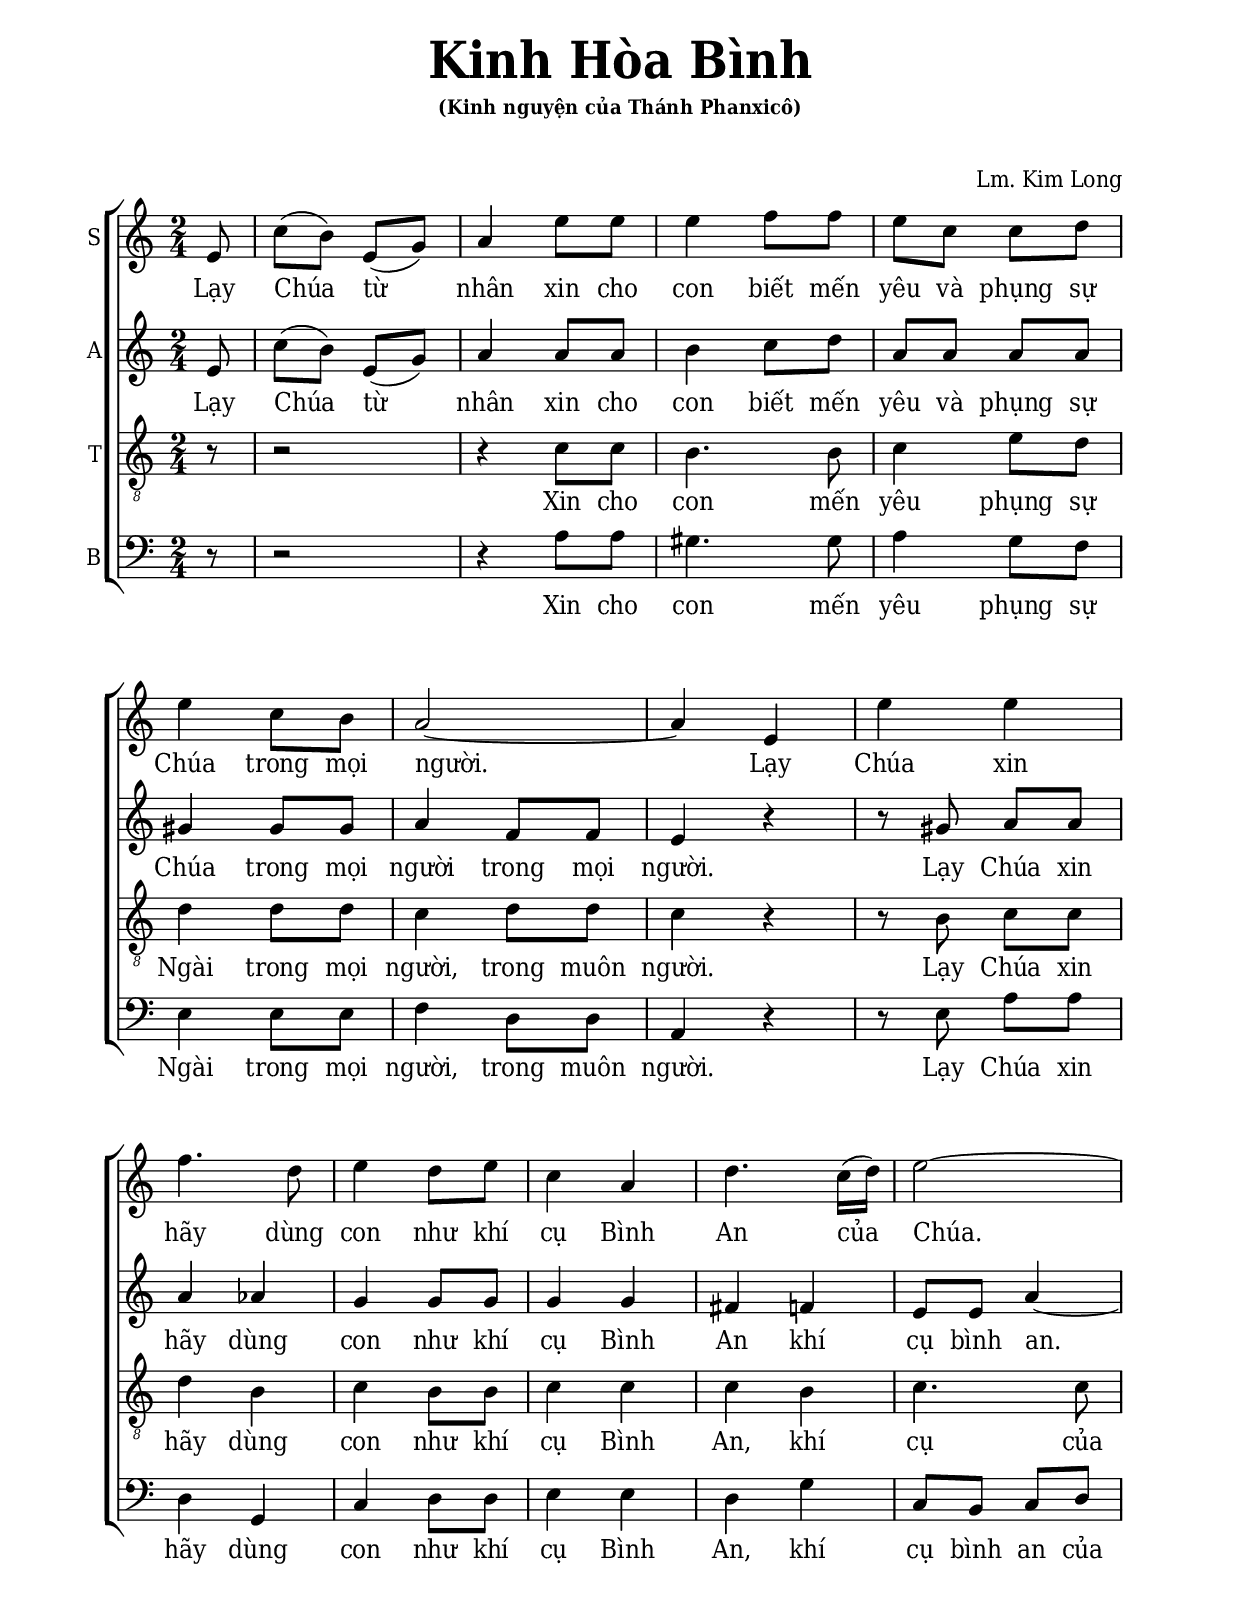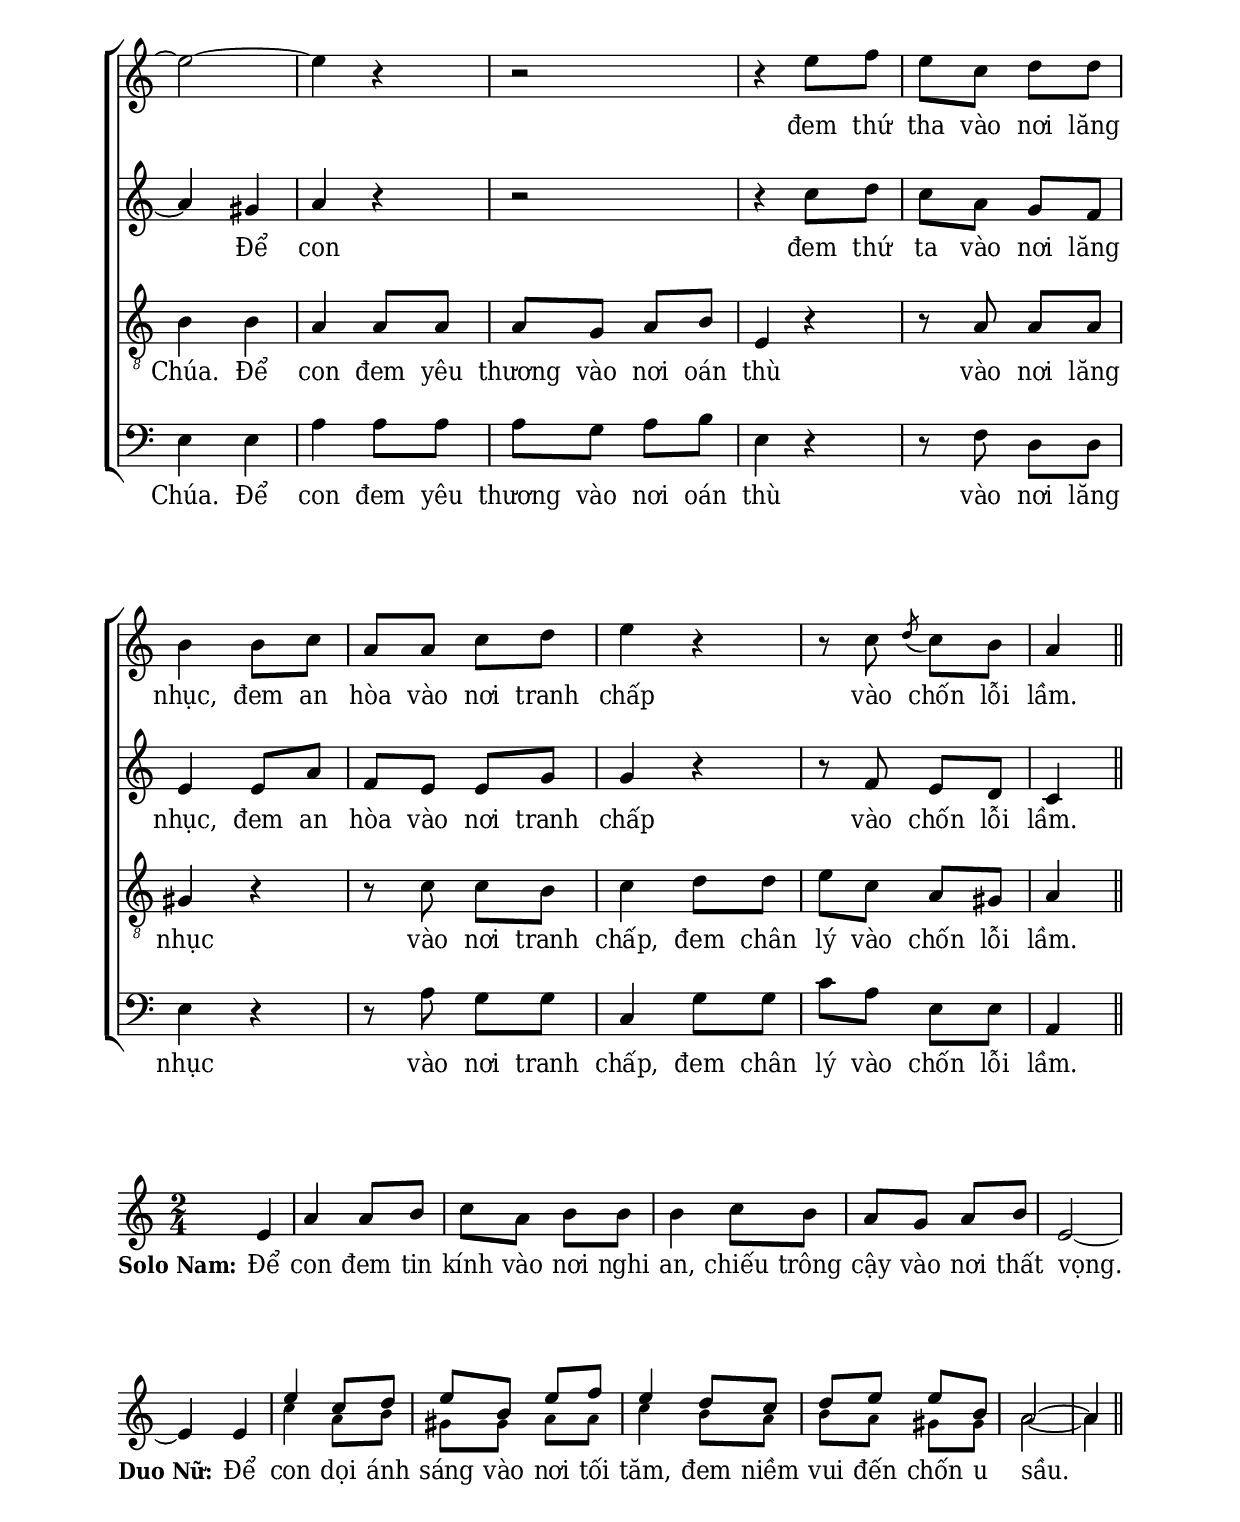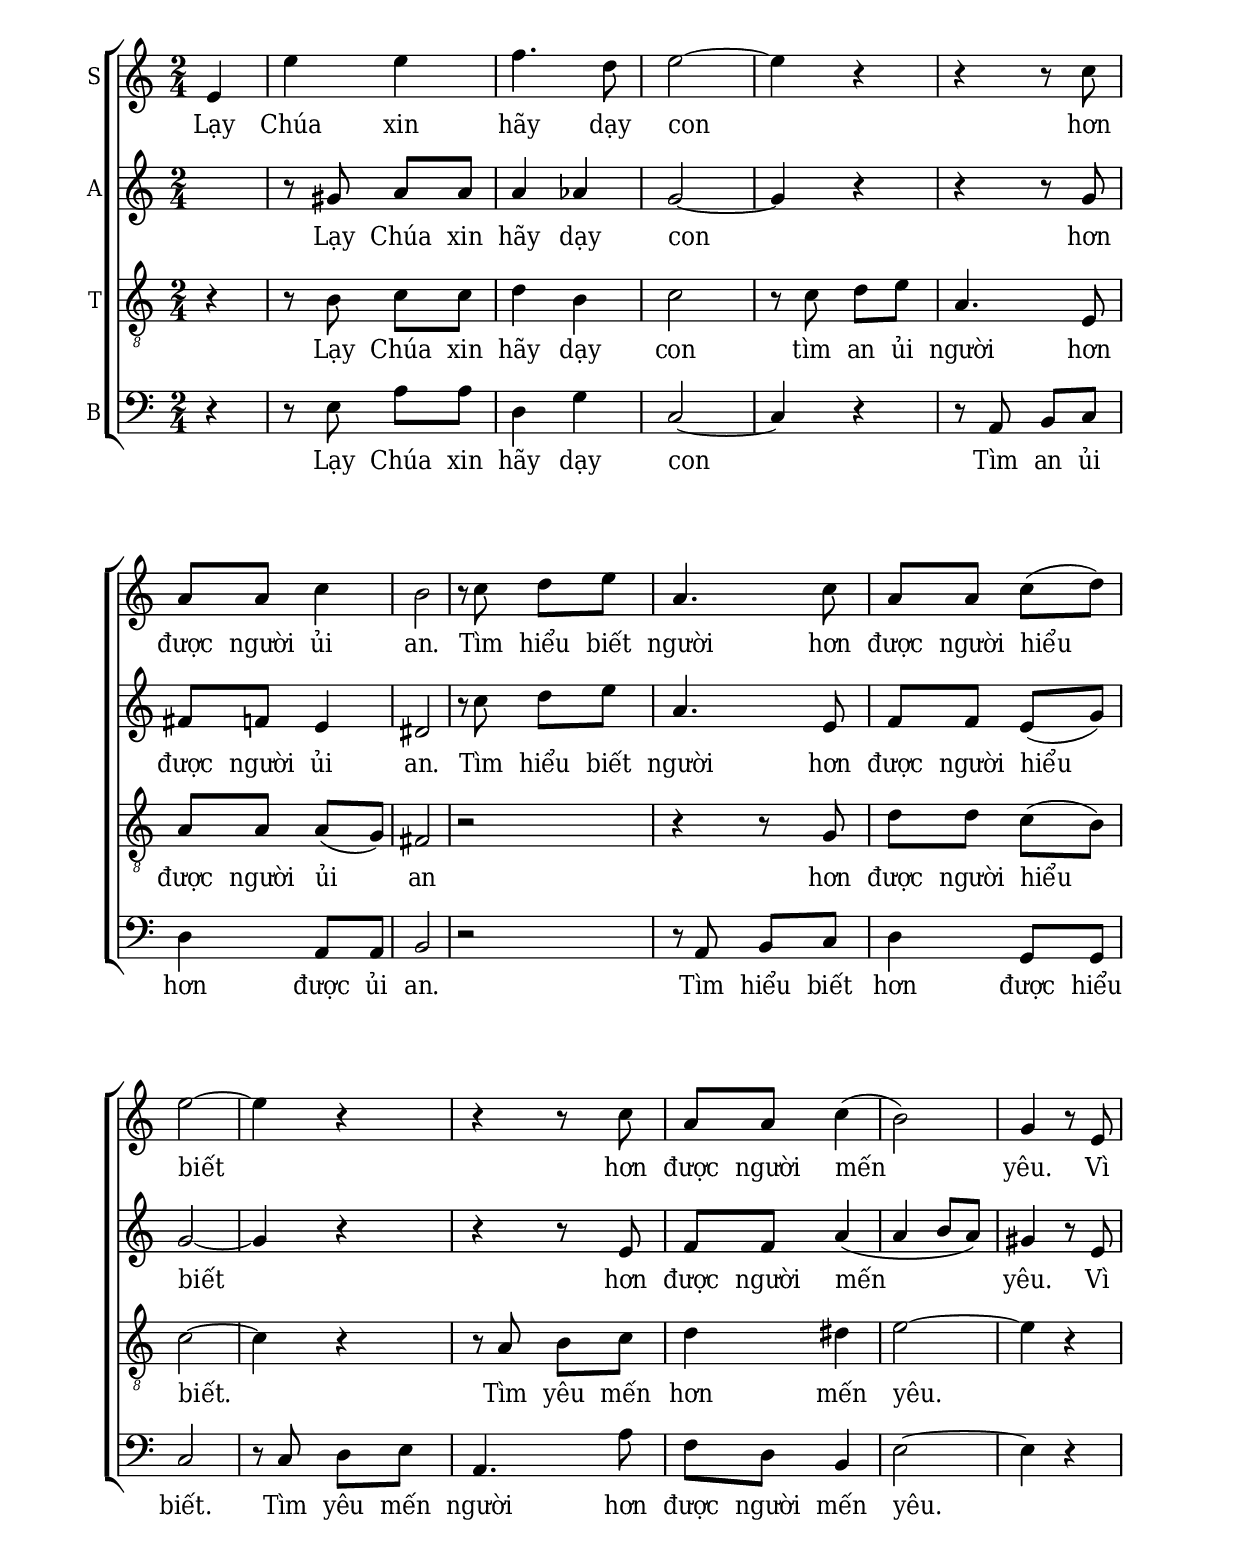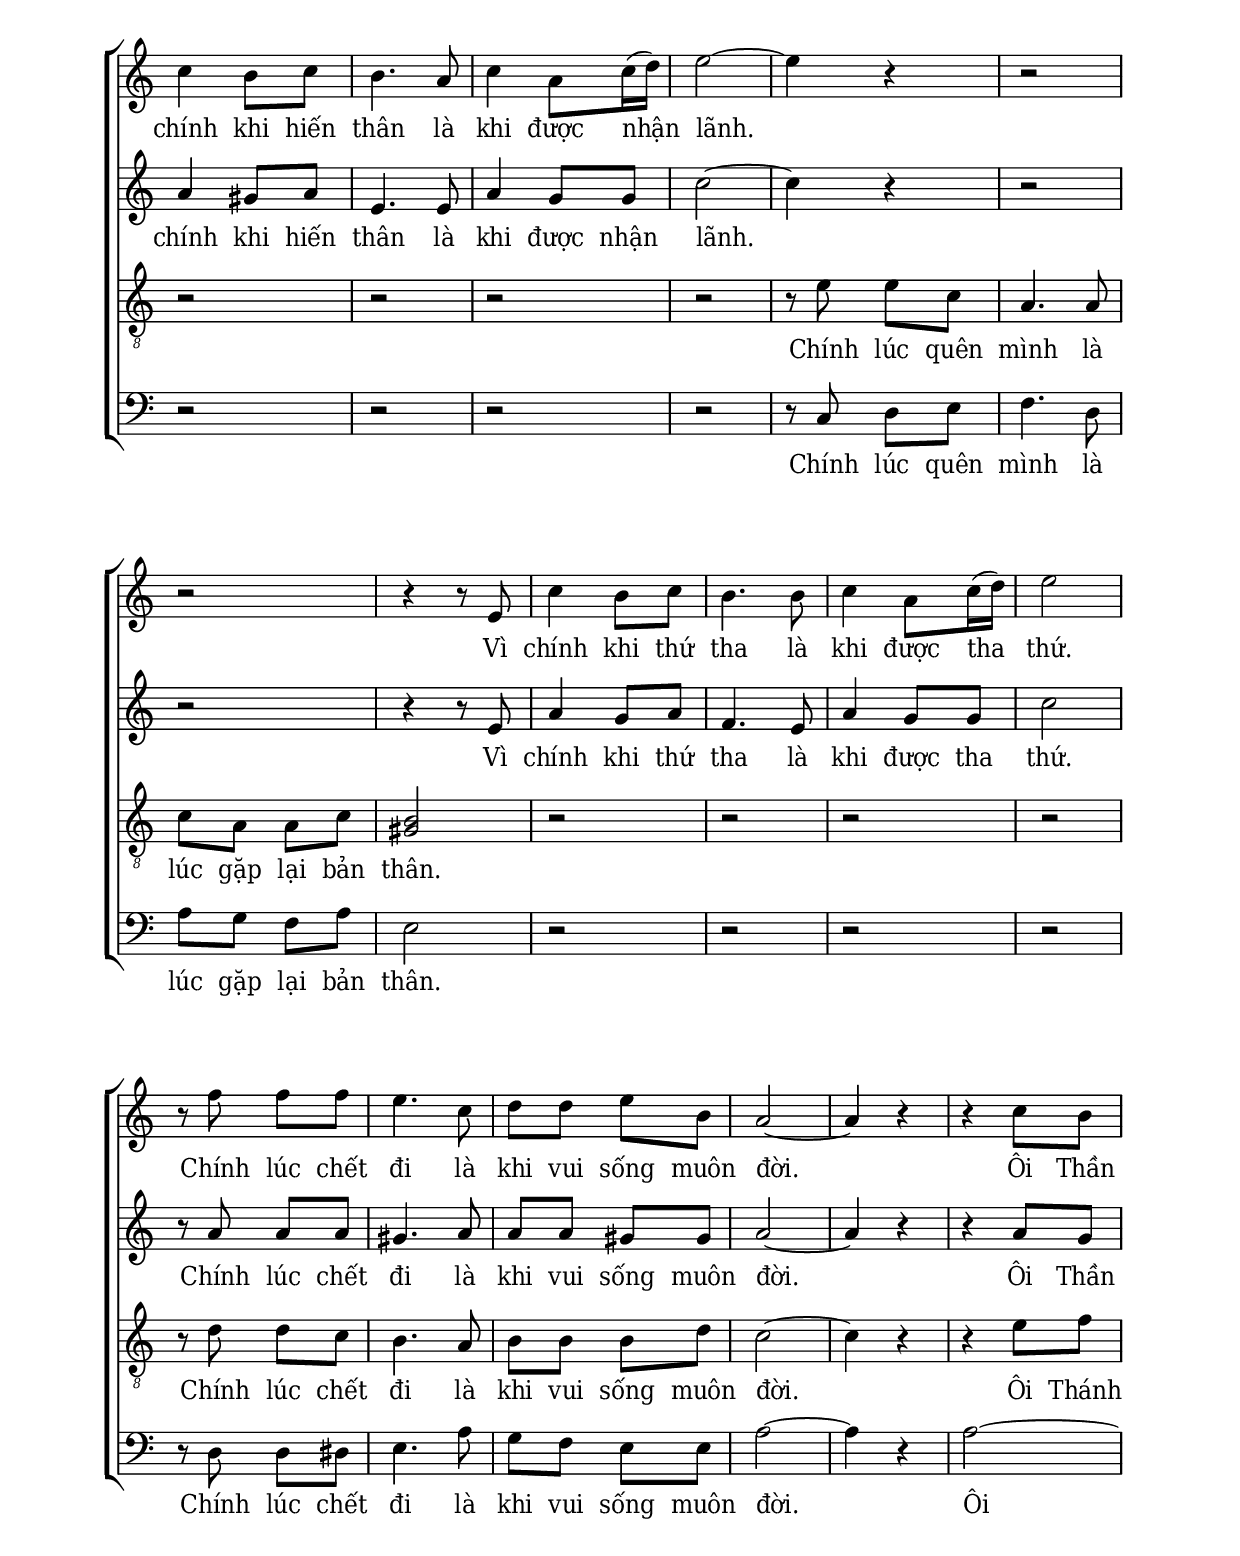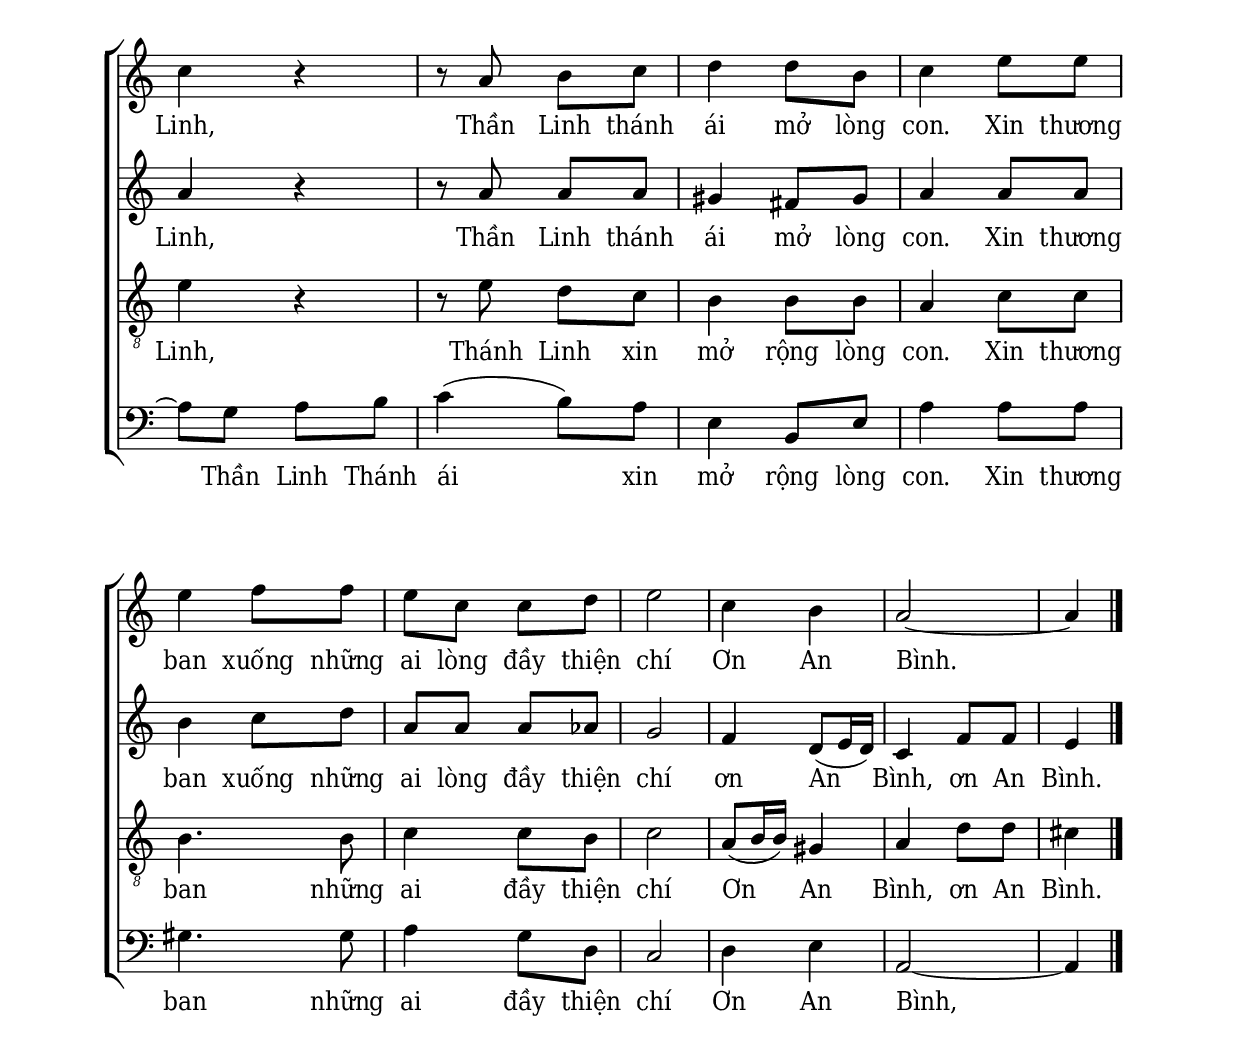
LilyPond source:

% Cài đặt chung\
\version "2.22.1"
\include "english.ly"

\header {
  title = \markup { \fontsize #3 "Kinh Hòa Bình" }
  subsubtitle = "(Kinh nguyện của Thánh Phanxicô)"
  composer = " "
  arranger = "Lm. Kim Long"
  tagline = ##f
}

% Nhạc phiên khúc
nhacPhienKhucSopMot = \relative c' {
  \partial 8 e8 |
  c' (b) e, (g) |
  a4 e'8 e |
  e4 f8 f |
  e c c d |
  e4 c8 b |
  a2 ~ |
  a4 e |
  e' e |
  f4. d8 |
  e4 d8 e |
  c4 a |
  d4. c16 (d) |
  e2 ~ |
  e ~ |
  e4 r |
  r2
  r4 e8 f |
  e c d d |
  b4 b8 c |
  a a c d |
  e4 r |
  r8 c \slashedGrace { d8(} c) b |
  a4 \bar "||"
}

nhacPhienKhucAltoMot = \relative c' {
  \partial 8 e8 |
  c' (b) e, (g) |
  a4 a8 a |
  b4 c8 d |
  a a a a |
  gs4 gs8 gs |
  a4 f8 f |
  e4 r4 |
  r8 gs8 a a |
  a4 af |
  g g8 g |
  g4 g |
  fs f! |
  e8 e a4 ~ |
  a gs |
  a r |
  r2
  r4 c8 d |
  c a g f |
  e4 e8 a |
  f e e g |
  g4 r |
  r8 f e d |
  c4
}

nhacPhienKhucTenorMot = \relative c' {
  r8
  r2
  r4 c8 c |
  b4. b8 |
  c4 e8 d |
  d4 d8 d |
  c4 d8 d |
  c4 r |
  r8 b c c |
  d4 b |
  c b8 b |
  c4 c |
  c b |
  c4. c8 |
  b4 b |
  a a8 a |
  a g a b |
  e,4 r |
  r8 a a a |
  gs4 r | r8 c c b |
  c4 d8 d |
  e c a gs |
  a4
}

nhacPhienKhucBasMot = \relative c' {
  r8
  r2
  r4 a8 a |
  gs4. gs8 |
  a4 g8 f |
  e4 e8 e |
  f4 d8 d |
  a4 r |
  r8 e' a a |
  d,4 g, |
  c d8 d |
  e4 e |
  d g |
  c,8 b c d |
  e4 e |
  a a8 a |
  a g a b |
  e,4 r |
  r8 f8 d d |
  e4 r |
  r8 a g g |
  c,4 g'8 g |
  c a e e |
  a,4
}

nhacPhienKhucSopHai = \relative c' {
  \partial 4 e4 |
  a a8 b |
  c a b b |
  b4 c8 b |
  a g a b |
  e,2 ~ | \break
  e4 e |
  <<
    {
      \voiceOne
      e'4 c8 d |
      e b e f |
      e4 d8 c |
      d e e b |
      a2 ~ |
      a4 \bar "||"
    }
    %\\
    \new Voice = "splitpart" {
      \voiceTwo
      \override NoteHead.font-size = #-2
      c4 a8 b |
      gs gs a a |
      c4 b8 a |
      b a gs gs |
      a2 ~ |
      a4
    }
  >>
}

nhacPhienKhucSopBa = \relative c' {
  \partial 4 e4 |
  e'4 e |
  f4. d8 |
  e2 ~ |
  e4 r |
  r r8 c |
  a a c4 |
  b2 |
  r8 c d e |
  a,4. c8 |
  a a c (d) |
  e2 ~ |
  e4 r |
  r r8 c |
  a a c4 ( |
  b2) |
  g4 r8 e |
  c'4 b8 c |
  b4. a8
  c4 a8 c16 (d) |
  e2 ~ |
  e4 r |
  r2
  r
  r4 r8 e, |
  c'4 b8 c |
  b4. b8 |
  c4 a8 c16 (d) |
  e2 |
  r8 f f f |
  e4. c8 |
  d d e b |
  a2 ~ |
  a4 r |
  r c8 b |
  c4 r |
  r8 a b c |
  d4 d8 b |
  c4 e8 e |
  e4 f8 f |
  e c c d |
  e2 |
  c4 b |
  a2 ~ |
  a4 \bar "|."
}

nhacPhienKhucAltoBa = \relative c'' {
  \skip 4
  r8 gs a a |
  a4 af |
  g2 ~ |
  g4 r |
  r r8 g |
  fs f! e4 |
  ds2 |
  r8 c' d e |
  a,4. e8 |
  f f e (g) |
  g2 ~ |
  g4 r |
  r r8 e |
  f f a4 ( |
  a b8 a) |
  gs4 r8 e |
  a4 gs8 a |
  e4. e8 |
  a4 g8 g |
  c2 ~ |
  c4 r |
  r2
  r
  r4 r8 e,8 |
  a4 g8 a |
  f4. e8 |
  a4 g8 g |
  c2 |
  r8 a a a |
  gs4. a8 |
  a a gs gs |
  a2 ~ |
  a4 r |
  r a8 g |
  a4 r |
  r8 a a a |
  gs4 fs8 gs |
  a4 a8 a |
  b4 c8 d |
  a a a af |
  g2 |
  f4 d8 (e16 d) |
  c4 f8 f |
  e4
}

nhacPhienKhucTenorBa = \relative c' {
  r4
  r8 b c c |
  d4 b |
  c2 |
  r8 c d e |
  a,4. e8 |
  a a a (g) |
  fs2 |
  r |
  r4 r8 g |
  d' d c (b) |
  c2 ~ |
  c4 r |
  r8 a b c |
  d4 ds |
  e2 ~ |
  e4 r |
  r2
  r
  r
  r
  r8 e e c |
  a4. a8 c a a c |
  <b gs>2 |
  r
  r
  r
  r
  r8 d d c |
  b4. a8 |
  b b b d |
  c2 ~ |
  c4 r |
  r e8 f |
  e4 r |
  r8 e d c |
  b4 b8 b |
  a4 c8 c |
  b4. b8 |
  c4 c8 b |
  c2 |
  a8 (b16 b) gs4 |
  a d8 d |
  cs4
}

nhacPhienKhucBasBa = \relative c {
  r4
  r8 e a a |
  d,4 g |
  c,2 ~ |
  c4 r |
  r8 a b c |
  d4 a8 a |
  b2 |
  r
  r8 a b c |
  d4 g,8 g |
  c2 |
  r8 c
  d e |
  a,4. a'8 |
  f d b4 |
  e2 ~ |
  e4 r |
  r2
  r
  r
  r
  r8 c d e |
  f4. d8 |
  a' g f a |
  e2 |
  r
  r
  r
  r
  r8 d d ds |
  e4. a8 |
  g8 f e e |
  a2 ~ |
  a4 r |
  a2 ~ |
  a8 g a b |
  c4 ( b8) a |
  e4 b8 e |
  a4 a8 a |
  gs4. gs8 |
  a4 g8 d |
  c2 |
  d4 e |
  a,2 ~ |
  a4
}

% Lời phiên khúc
loiPhienKhucSopMot = \lyrics {
  Lạy Chúa từ nhân
  xin cho con biết mến yêu và phụng sự Chúa trong mọi người.
  Lạy Chúa xin hãy dùng con như khí cụ Bình An của Chúa.
  đem thứ tha vào nơi lăng nhục,
  đem an hòa vào nơi tranh chấp
  vào chốn lỗi lầm.
}

loiPhienKhucAltoMot = \lyrics {
  Lạy Chúa từ nhân
  xin cho con biết mến yêu và phụng sự Chúa trong mọi người
  trong mọi người.
  Lạy Chúa xin hãy dùng
  con như khí cụ Bình An
  khí cụ bình an.
  Để con
  đem thứ ta vào nơi lăng nhục,
  đem an hòa vào nơi tranh chấp
  vào chốn lỗi lầm.
}

loiPhienKhucTenorMot = \lyrics {
  Xin cho con mến yêu phụng sự Ngài trong mọi người,
  trong muôn người.
  Lạy Chúa xin hãy dùng con như khí cụ Bình An,
  khí cụ của Chúa.
  Để con đem yêu thương vào nơi oán thù
  vào nơi lăng nhục
  vào nơi tranh chấp,
  đem chân lý vào chốn lỗi lầm.
}

loiPhienKhucBasMot = \lyrics {
  Xin cho con mến yêu phụng sự Ngài trong mọi người,
  trong muôn người.
  Lạy Chúa xin hãy dùng con như khí cụ Bình An,
  khí cụ bình an của Chúa.
  Để con đem yêu thương vào nơi oán thù
  vào nơi lăng nhục
  vào nơi tranh chấp,
  đem chân lý vào chốn lỗi lầm.
}

loiPhienKhucSopHai = \lyrics {
  \set stanza = "Solo Nam:"
  Để con đem tin kính vào nơi nghi an,
  chiếu trông cậy vào nơi thất vọng.
  
  \set stanza = "Duo Nữ:"
  Để con dọi ánh sáng vào nơi tối tăm,
  đem niềm vui đến chốn u sầu.
}

loiPhienKhucSopBa = \lyrics {
  Lạy Chúa xin hãy dạy con
  hơn được người ủi an.
  Tìm hiểu biết người hơn được người hiểu biết
  hơn được người mến yêu.
  Vì chính khi hiến thân
  là khi được nhận lãnh.
  Vì chính khi thứ tha
  là khi được tha thứ.
  Chính lúc chết đi
  là khi vui sống muôn đời.
  Ôi Thần Linh, Thần Linh thánh ái
  mở lòng con.
  Xin thương ban xuống những ai lòng đầy thiện chí
  Ơn An Bình.
}

loiPhienKhucAltoBa = \lyrics {
  Lạy Chúa xin hãy dạy con
  hơn được người ủi an.
  Tìm hiểu biết người
  hơn được người hiểu biết
  hơn được người mến yêu.
  Vì chính khi hiến thân là khi được nhận lãnh.
  Vì chính khi thứ tha là khi được tha thứ.
  Chính lúc chết đi là khi vui sống muôn đời.
  Ôi Thần Linh,
  Thần Linh thánh ái mở lòng con.
  Xin thương ban xuống những ai lòng đầy thiện chí
  ơn An Bình, ơn An Bình.
}

loiPhienKhucTenorBa = \lyrics {
  Lạy Chúa xin hãy dạy con
  tìm an ủi người hơn được người ủi an
  hơn được người hiểu biết.
  Tìm yêu mến hơn mến yêu.
  Chính lúc quên mình là lúc gặp lại bản thân.
  Chính lúc chết đi là khi vui sống muôn đời.
  Ôi Thánh Linh,
  Thánh Linh xin mở rộng lòng con.
  Xin thương ban những ai đầy thiện chí
  Ơn An Bình, ơn An Bình.
}

loiPhienKhucBasBa = \lyrics {
  Lạy Chúa xin hãy dạy con
  Tìm an ủi hơn được ủi an.
  Tìm hiểu biết hơn được hiểu biết.
  Tìm yêu mến người hơn được người mến yêu.
  Chính lúc quên mình là lúc gặp lại bản thân.
  Chính lúc chết đi là khi vui sống muôn đời.
  Ôi Thần Linh Thánh ái xin mở rộng lòng con.
  Xin thương ban những ai đầy thiện chí
  Ơn An Bình, ơn An Bình.
}

% Dàn trang
\paper {
  #(set-paper-size "a4")
  top-margin = 15\mm
  bottom-margin = 20\mm
  left-margin = 20\mm
  right-margin = 20\mm
  indent = #0
  #(define fonts
	 (make-pango-font-tree "Deja Vu Serif Condensed"
	 		       "Deja Vu Serif Condensed"
			       "Deja Vu Serif Condensed"
			       (/ 20 20)))
  print-page-number = ##f
  system-system-spacing = #'((basic-distance . 13)
                             (minimum-distance . 13)
                             (padding . 2))
  score-system-spacing = #'((basic-distance . 13)
                             (minimum-distance . 13)
                             (padding . 2))
  %page-count = 3
}

TongNhip = {
  \key c \major \time 2/4
  \set Timing.beamExceptions = #'()
  \set Timing.baseMoment = #(ly:make-moment 1/4)
}

% Đổi kích thước nốt cho bè phụ
notBePhu =
#(define-music-function (font-size music) (number? ly:music?)
   (for-some-music
     (lambda (m)
       (if (music-is-of-type? m 'rhythmic-event)
           (begin
             (set! (ly:music-property m 'tweaks)
                   (cons `(font-size . ,font-size)
                         (ly:music-property m 'tweaks)))
             #t)
           #f))
     music)
   music)

\score {
  \new ChoirStaff <<
    \new Staff \with {
      instrumentName = #"S"
      %\magnifyStaff #(magstep +1)
    } <<
      \new Voice = "beSop" { \clef treble \TongNhip \nhacPhienKhucSopMot }
      \new Lyrics \lyricsto beSop \loiPhienKhucSopMot
    >>
    \new Staff \with {
      instrumentName = #"A"
      %\magnifyStaff #(magstep +1)
    } <<
      \new Voice = "beAlto" { \clef treble \TongNhip \nhacPhienKhucAltoMot }
      \new Lyrics \lyricsto beAlto \loiPhienKhucAltoMot
    >>
    \new Staff \with {
      instrumentName = #"T"
      %\magnifyStaff #(magstep +1)
    } <<
      \new Voice = "beTenor" { \clef "violin_8" \TongNhip \nhacPhienKhucTenorMot }
      \new Lyrics \lyricsto beTenor \loiPhienKhucTenorMot
    >>
    \new Staff \with {
      instrumentName = #"B"
      %\magnifyStaff #(magstep +1)
    } <<
      \new Voice = "beBass" { \clef bass \TongNhip \nhacPhienKhucBasMot }
      \new Lyrics \lyricsto beBass \loiPhienKhucBasMot
    >>
  >>
  \layout {
    %\override Lyrics.LyricText.font-size = #+2
    \override Lyrics.LyricSpace.minimum-distance = #1.5
    \override Score.BarNumber.break-visibility = ##(#f #f #f)
    \override Staff.VerticalAxisGroup.staff-staff-spacing =
        #'((basic-distance . 8)
	   (minimum-distance . 8)
	   (padding . 1))
  }
}

\score {
  \new ChoirStaff <<
    \new Staff <<
      \new Voice = "beSop" {
        \TongNhip \nhacPhienKhucSopHai
      }
      \new Lyrics \lyricsto beSop \loiPhienKhucSopHai
      >>
  >>
  \layout {
    %\override Lyrics.LyricText.font-size = #+2
    \override Lyrics.LyricSpace.minimum-distance = #0.9
    \override Score.BarNumber.break-visibility = ##(#f #f #f)
    \override Score.SpacingSpanner.uniform-stretching = ##t
  }
}

\score {
  \new ChoirStaff <<
    \new Staff \with {
      instrumentName = #"S"
      %\magnifyStaff #(magstep +1)
    } <<
      \new Voice = "beSop" { \clef treble \TongNhip \nhacPhienKhucSopBa }
      \new Lyrics \lyricsto beSop \loiPhienKhucSopBa
    >>
    \new Staff \with {
      instrumentName = #"A"
      %\magnifyStaff #(magstep +1)
    } <<
      \new Voice = "beAlto" { \clef treble \TongNhip \nhacPhienKhucAltoBa }
      \new Lyrics \lyricsto beAlto \loiPhienKhucAltoBa
    >>
    \new Staff \with {
      instrumentName = #"T"
      %\magnifyStaff #(magstep +1)
    } <<
      \new Voice = "beTenor" { \clef "violin_8" \TongNhip \nhacPhienKhucTenorBa }
      \new Lyrics \lyricsto beTenor \loiPhienKhucTenorBa
    >>
    \new Staff \with {
      instrumentName = #"B"
      %\magnifyStaff #(magstep +1)
    } <<
      \new Voice = "beBass" { \clef bass \TongNhip \nhacPhienKhucBasBa }
      \new Lyrics \lyricsto beBass \loiPhienKhucBasBa
    >>
  >>
  \layout {
    %\override Lyrics.LyricText.font-size = #+2
    \override Lyrics.LyricSpace.minimum-distance = #1.5
    \override Score.BarNumber.break-visibility = ##(#f #f #f)
    \override Staff.VerticalAxisGroup.staff-staff-spacing =
        #'((basic-distance . 8)
	   (minimum-distance . 8)
	   (padding . 1))
  }
}
